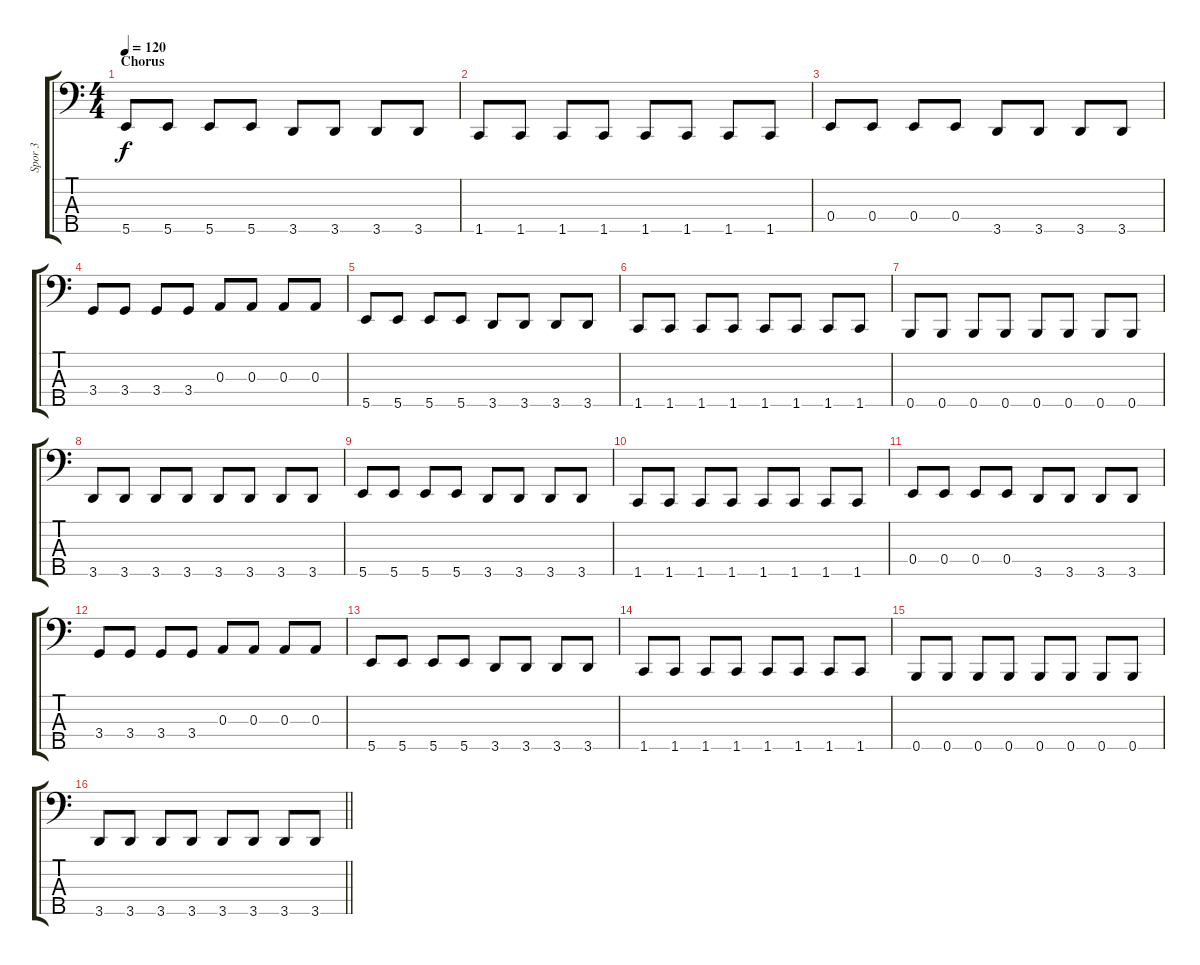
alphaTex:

\track ("Spor 3" "Spor 3") {instrument electricbassfinger}
\staff {score tabs}
\tuning (G2 D2 A1 E1 B0) {hide}
\ts (4 4)
\section ("" "Chorus")
\tempo 120
\clef f4
\ks c
5.5.8{dy f} 5.5.8 5.5.8 5.5.8 3.5.8 3.5.8 3.5.8 3.5.8 |
1.5.8 1.5.8 1.5.8 1.5.8 1.5.8 1.5.8 1.5.8 1.5.8 |
0.4.8 0.4.8 0.4.8 0.4.8 3.5.8 3.5.8 3.5.8 3.5.8 |
3.4.8 3.4.8 3.4.8 3.4.8 0.3.8 0.3.8 0.3.8 0.3.8 |
5.5.8 5.5.8 5.5.8 5.5.8 3.5.8 3.5.8 3.5.8 3.5.8 |
1.5.8 1.5.8 1.5.8 1.5.8 1.5.8 1.5.8 1.5.8 1.5.8 |
0.5.8 0.5.8 0.5.8 0.5.8 0.5.8 0.5.8 0.5.8 0.5.8 |
3.5.8 3.5.8 3.5.8 3.5.8 3.5.8 3.5.8 3.5.8 3.5.8 |
5.5.8 5.5.8 5.5.8 5.5.8 3.5.8 3.5.8 3.5.8 3.5.8 |
1.5.8 1.5.8 1.5.8 1.5.8 1.5.8 1.5.8 1.5.8 1.5.8 |
0.4.8 0.4.8 0.4.8 0.4.8 3.5.8 3.5.8 3.5.8 3.5.8 |
3.4.8 3.4.8 3.4.8 3.4.8 0.3.8 0.3.8 0.3.8 0.3.8 |
5.5.8 5.5.8 5.5.8 5.5.8 3.5.8 3.5.8 3.5.8 3.5.8 |
1.5.8 1.5.8 1.5.8 1.5.8 1.5.8 1.5.8 1.5.8 1.5.8 |
0.5.8 0.5.8 0.5.8 0.5.8 0.5.8 0.5.8 0.5.8 0.5.8 |
\barLineRight lightlight
3.5.8 3.5.8 3.5.8 3.5.8 3.5.8 3.5.8 3.5.8 3.5.8
